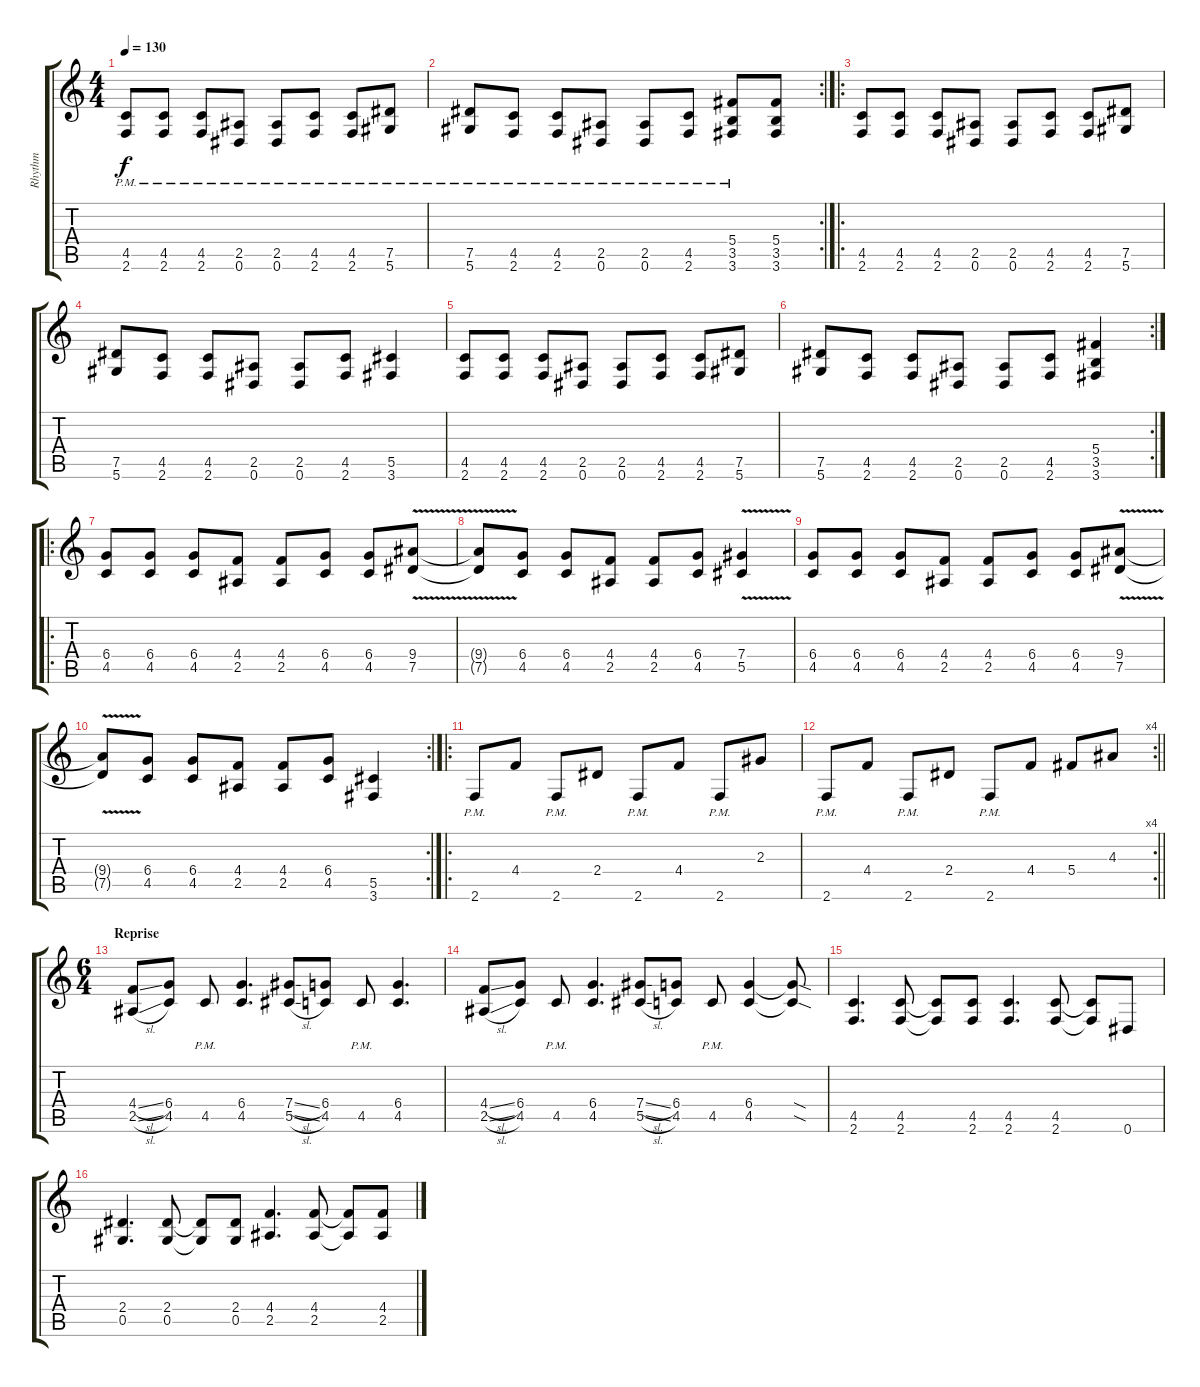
\track ("Rhythm" "Rhythm") {instrument distortionguitar}
\staff {score tabs}
\tuning (Eb4 Bb3 Gb3 Db3 Ab2 Eb2) {hide}
\ts (4 4)
\tempo 130
\clef g2
\ks c
(4.5{pm} 2.6{pm}).8{dy f} (4.5{pm} 2.6{pm}).8 (4.5{pm} 2.6{pm}).8 (2.5{pm} 0.6{pm}).8 (2.5{pm} 0.6{pm}).8 (4.5{pm} 2.6{pm}).8 (4.5{pm} 2.6{pm}).8 (7.5{pm} 5.6{pm}).8 |
\rc 2
(7.5{pm} 5.6{pm}).8 (4.5{pm} 2.6{pm}).8 (4.5{pm} 2.6{pm}).8 (2.5{pm} 0.6{pm}).8 (2.5{pm} 0.6{pm}).8 (4.5{pm} 2.6{pm}).8 (5.4 3.5{pm} 3.6{pm}).8 (5.4 3.5 3.6).8 |
\ro
(4.5 2.6).8 (4.5 2.6).8 (4.5 2.6).8 (2.5 0.6).8 (2.5 0.6).8 (4.5 2.6).8 (4.5 2.6).8 (7.5 5.6).8 |
(7.5 5.6).8 (4.5 2.6).8 (4.5 2.6).8 (2.5 0.6).8 (2.5 0.6).8 (4.5 2.6).8 (5.5 3.6).4 |
(4.5 2.6).8 (4.5 2.6).8 (4.5 2.6).8 (2.5 0.6).8 (2.5 0.6).8 (4.5 2.6).8 (4.5 2.6).8 (7.5 5.6).8 |
\rc 2
(7.5 5.6).8 (4.5 2.6).8 (4.5 2.6).8 (2.5 0.6).8 (2.5 0.6).8 (4.5 2.6).8 (5.4 3.5 3.6).4 |
\ro
(6.4 4.5).8 (6.4 4.5).8 (6.4 4.5).8 (4.4 2.5).8 (4.4 2.5).8 (6.4 4.5).8 (6.4 4.5).8 (9.4 7.5{v}).8 |
(9.4{t} 7.5{t}).8 (6.4 4.5).8 (6.4 4.5).8 (4.4 2.5).8 (4.4 2.5).8 (6.4 4.5).8 (7.4 5.5{v}).4 |
(6.4 4.5).8 (6.4 4.5).8 (6.4 4.5).8 (4.4 2.5).8 (4.4 2.5).8 (6.4 4.5).8 (6.4 4.5).8 (9.4 7.5{v}).8 |
\rc 2
(9.4{t} 7.5{t}).8 (6.4 4.5).8 (6.4 4.5).8 (4.4 2.5).8 (4.4 2.5).8 (6.4 4.5).8 (5.5 3.6).4 |
\ro
2.6{pm}.8 4.4.8 2.6{pm}.8 2.4.8 2.6{pm}.8 4.4.8 2.6{pm}.8 2.3.8 |
\rc 4
\barLineRight lightlight
2.6{pm}.8 4.4.8 2.6{pm}.8 2.4.8 2.6{pm}.8 4.4.8 5.4.8 4.3.8 |
\ts (6 4)
\section ("" "Reprise")
(4.4{sl} 2.5{sl}).8 (6.4 4.5).8 4.5{pm}.8 (6.4 4.5).4{d} (7.4{sl} 5.5{sl}).8 (6.4 4.5).8 4.5{pm}.8 (6.4 4.5).4{d} |
(4.4{sl} 2.5{sl}).8 (6.4 4.5).8 4.5{pm}.8 (6.4 4.5).4{d} (7.4{sl} 5.5{sl}).8 (6.4 4.5).8 4.5{pm}.8 (6.4 4.5).4 (6.4{sod t} 4.5{sod t}).8 |
(4.5 2.6).4{d} (4.5 2.6).8 (4.5{t} 2.6{t}).8 (4.5 2.6).8 (4.5 2.6).4{d} (4.5 2.6).8 (4.5{t} 2.6{t}).8 0.6.8 |
(2.4 0.5).4{d} (2.4 0.5).8 (2.4{t} 0.5{t}).8 (2.4 0.5).8 (4.4 2.5).4{d} (4.4 2.5).8 (4.4{t} 2.5{t}).8 (4.4 2.5).8
